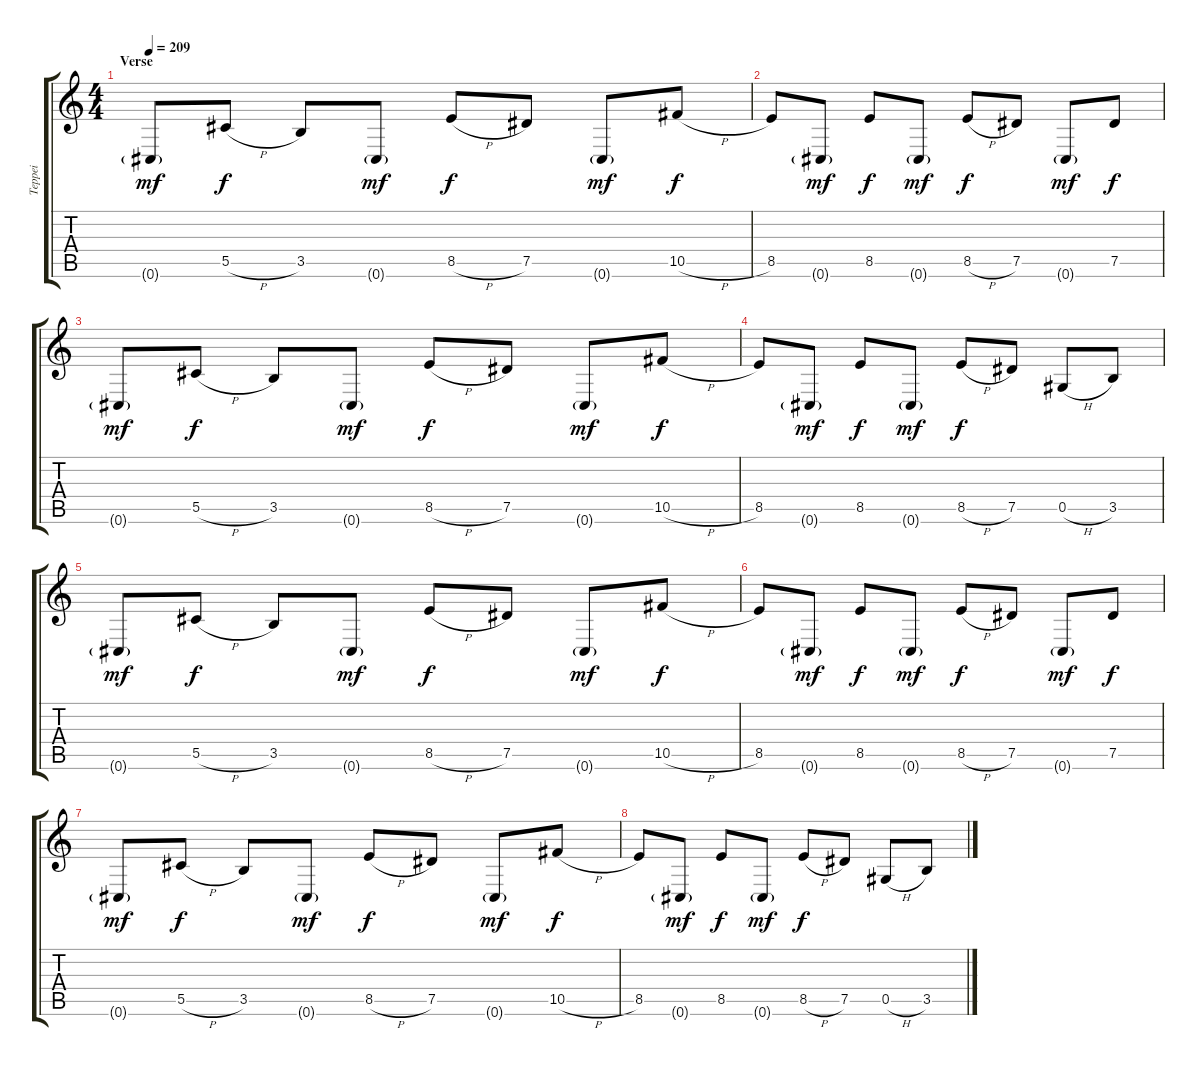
\track ("Teppei" "Teppei") {instrument overdrivenguitar}
\staff {score tabs}
\tuning (Eb4 Bb3 Gb3 Db3 Ab2 Db2) {hide}
\ts (4 4)
\section ("" "Verse")
\tempo 209
\clef g2
\ks c
0.6{g}.8{dy mf} 5.5{h}.8{dy f} 3.5.8 0.6{g}.8{dy mf} 8.5{h}.8{dy f} 7.5.8 0.6{g}.8{dy mf} 10.5{h}.8{dy f} |
8.5.8 0.6{g}.8{dy mf} 8.5.8{dy f} 0.6{g}.8{dy mf} 8.5{h}.8{dy f} 7.5.8 0.6{g}.8{dy mf} 7.5.8{dy f} |
0.6{g}.8{dy mf} 5.5{h}.8{dy f} 3.5.8 0.6{g}.8{dy mf} 8.5{h}.8{dy f} 7.5.8 0.6{g}.8{dy mf} 10.5{h}.8{dy f} |
8.5.8 0.6{g}.8{dy mf} 8.5.8{dy f} 0.6{g}.8{dy mf} 8.5{h}.8{dy f} 7.5.8 0.5{h}.8 3.5.8 |
0.6{g}.8{dy mf} 5.5{h}.8{dy f} 3.5.8 0.6{g}.8{dy mf} 8.5{h}.8{dy f} 7.5.8 0.6{g}.8{dy mf} 10.5{h}.8{dy f} |
8.5.8 0.6{g}.8{dy mf} 8.5.8{dy f} 0.6{g}.8{dy mf} 8.5{h}.8{dy f} 7.5.8 0.6{g}.8{dy mf} 7.5.8{dy f} |
0.6{g}.8{dy mf} 5.5{h}.8{dy f} 3.5.8 0.6{g}.8{dy mf} 8.5{h}.8{dy f} 7.5.8 0.6{g}.8{dy mf} 10.5{h}.8{dy f} |
8.5.8 0.6{g}.8{dy mf} 8.5.8{dy f} 0.6{g}.8{dy mf} 8.5{h}.8{dy f} 7.5.8 0.5{h}.8 3.5.8
